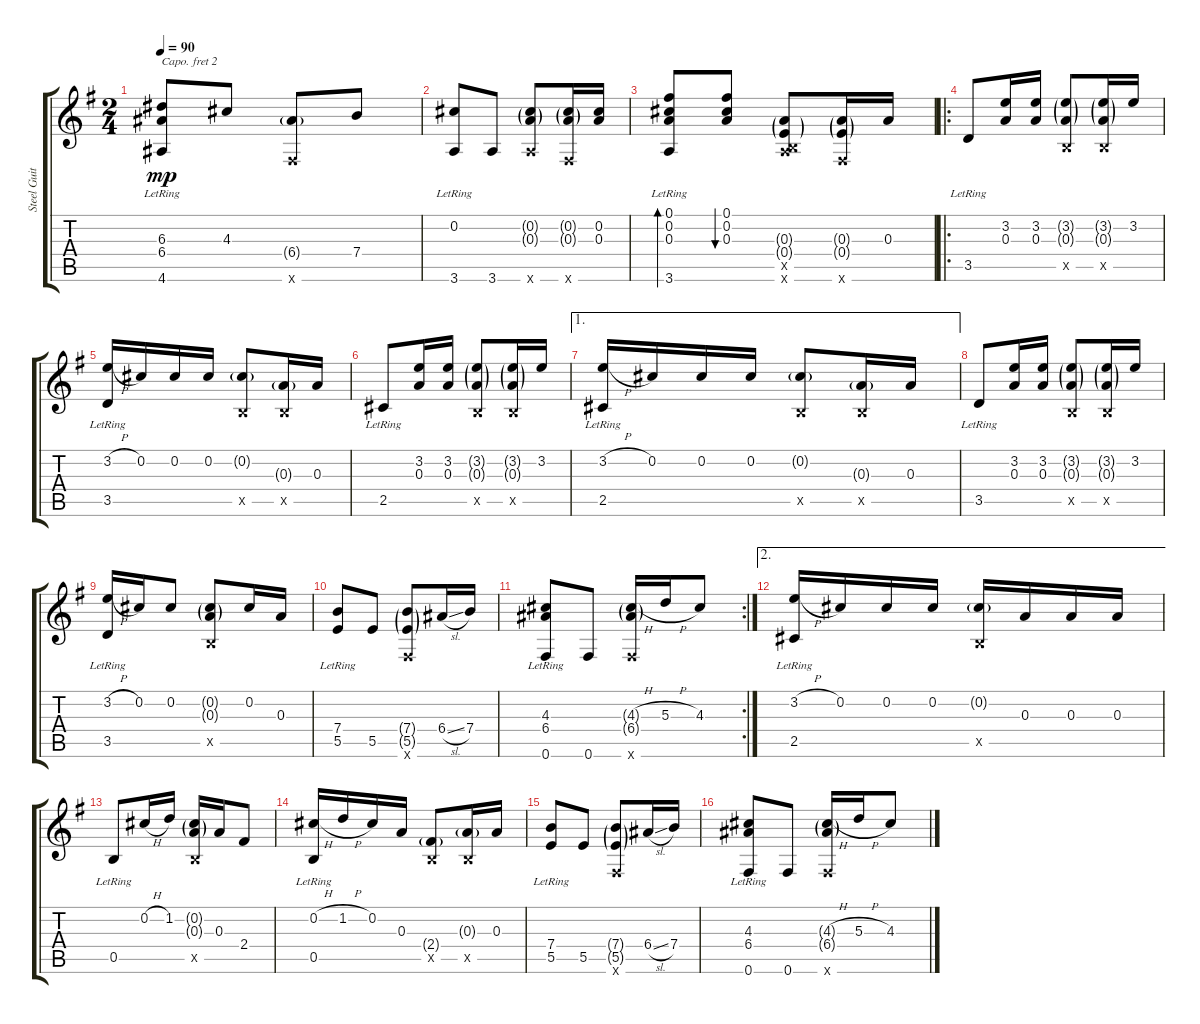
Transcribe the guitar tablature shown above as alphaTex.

\track ("Steel Guitar" "Steel Guit") {instrument acousticguitarsteel}
\staff {score tabs}
\capo 2
\tuning (E4 B3 G3 D3 A2 E2) {hide}
\ts (2 4)
\tempo 90
\clef g2
\ks g
(6.3 6.4 4.6{lr}).8{dy mp} 4.3.8 (6.4{g} 0.6{x}).8 7.4.8 |
(0.2 3.6{lr}).8 3.6.8 (0.2{g} 0.3{g} 3.6{x}).8 (0.2{g} 0.3{g} 0.6{x}).16 (0.2 0.3).16 |
(0.1 0.2 0.3 3.6{lr}).8{bd 60} (0.1 0.2 0.3).8{bu 60} (0.3{g} 0.4{g} 0.5{x} 3.6{x}).8 (0.3{g} 0.4{g} 0.6{x}).16 0.3.16 |
\ro
3.5{lr}.8 (3.2 0.3).16 (3.2 0.3).16 (3.2{g} 0.3{g} 0.5{x}).8 (3.2{g} 0.3{g} 0.5{x}).16 3.2.16 |
(3.2{h} 3.5{lr}).16 0.2.16 0.2.16 0.2.16 (0.2{g} 0.5{x}).8 (0.3{g} 0.5{x}).16 0.3.16 |
2.5{lr}.8 (3.2 0.3).16 (3.2 0.3).16 (3.2{g} 0.3{g} 0.5{x}).8 (3.2{g} 0.3{g} 0.5{x}).16 3.2.16 |
\ae 1
(3.2{h} 2.5{lr}).16 0.2.16 0.2.16 0.2.16 (0.2{g} 0.5{x}).8 (0.3{g} 0.5{x}).16 0.3.16 |
3.5{lr}.8 (3.2 0.3).16 (3.2 0.3).16 (3.2{g} 0.3{g} 0.5{x}).8 (3.2{g} 0.3{g} 0.5{x}).16 3.2.16 |
(3.2{h} 3.5{lr}).16 0.2.16 0.2.8 (0.2{g} 0.3{g} 0.5{x}).8 0.2.16 0.3.16 |
(7.4 5.5{lr}).8 5.5.8 (7.4{g} 5.5{g} 0.6{x}).8 6.4{sl}.16 7.4.16 |
\rc 2
(4.3 6.4 0.6{lr}).8 0.6.8 (4.3{h g} 6.4{g} 0.6{x}).16 5.3{h}.16 4.3.8 |
\ae 2
(3.2{h} 2.5{lr}).16 0.2.16 0.2.16 0.2.16 (0.2{g} 0.5{x}).16 0.3.16 0.3.16 0.3.16 |
0.5{lr}.8 0.2{h}.16 1.2.16 (0.2{g} 0.3{g} 0.5{x}).16 0.3.16 2.4.8 |
(0.2{h} 0.5{lr}).16 1.2{h}.16 0.2.16 0.3.16 (2.4{g} 0.5{x}).8 (0.3{g} 0.5{x}).16 0.3.16 |
(7.4 5.5{lr}).8 5.5.8 (7.4{g} 5.5{g} 0.6{x}).8 6.4{sl}.16 7.4.16 |
(4.3 6.4 0.6{lr}).8 0.6.8 (4.3{h g} 6.4{g} 0.6{x}).16 5.3{h}.16 4.3.8
